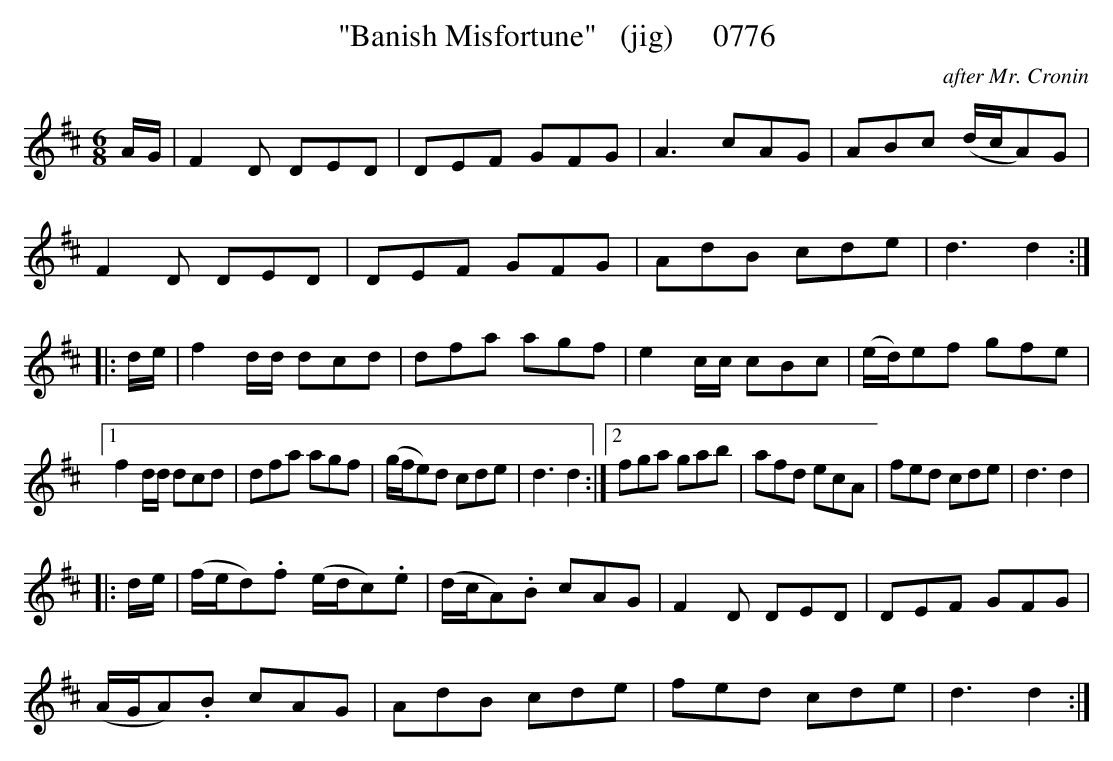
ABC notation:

X:1
T:"Banish Misfortune"   (jig)     0776
C:after Mr. Cronin
BRENNAN July 2003 (HTTP://WWW.SOSYOURMOM.COM)
M:6/8
L:1/8
K:D
A/2G/2|F2D DED|DEF GFG|A3cAG|ABc (d/2c/2A)G|
F2D DED|DEF GFG|AdB cde|d3d2:|
|:d/2e/2|f2d/2d/2 dcd|dfa agf|e2c/2c/2 cBc|(e/2d/2)ef gfe|
[1f2d/2d/2 dcd|dfa agf|(g/2f/2e)d cde|d3d2:|[2fga gab|afd ecA|fed cde|d3d2|
|:d/2e/2|(f/2e/2d).f (e/2d/2c).e|(d/2c/2A).B cAG|F2D DED|DEF GFG|
(A/2G/2A).B cAG|AdB cde|fed cde|d3d2:|
